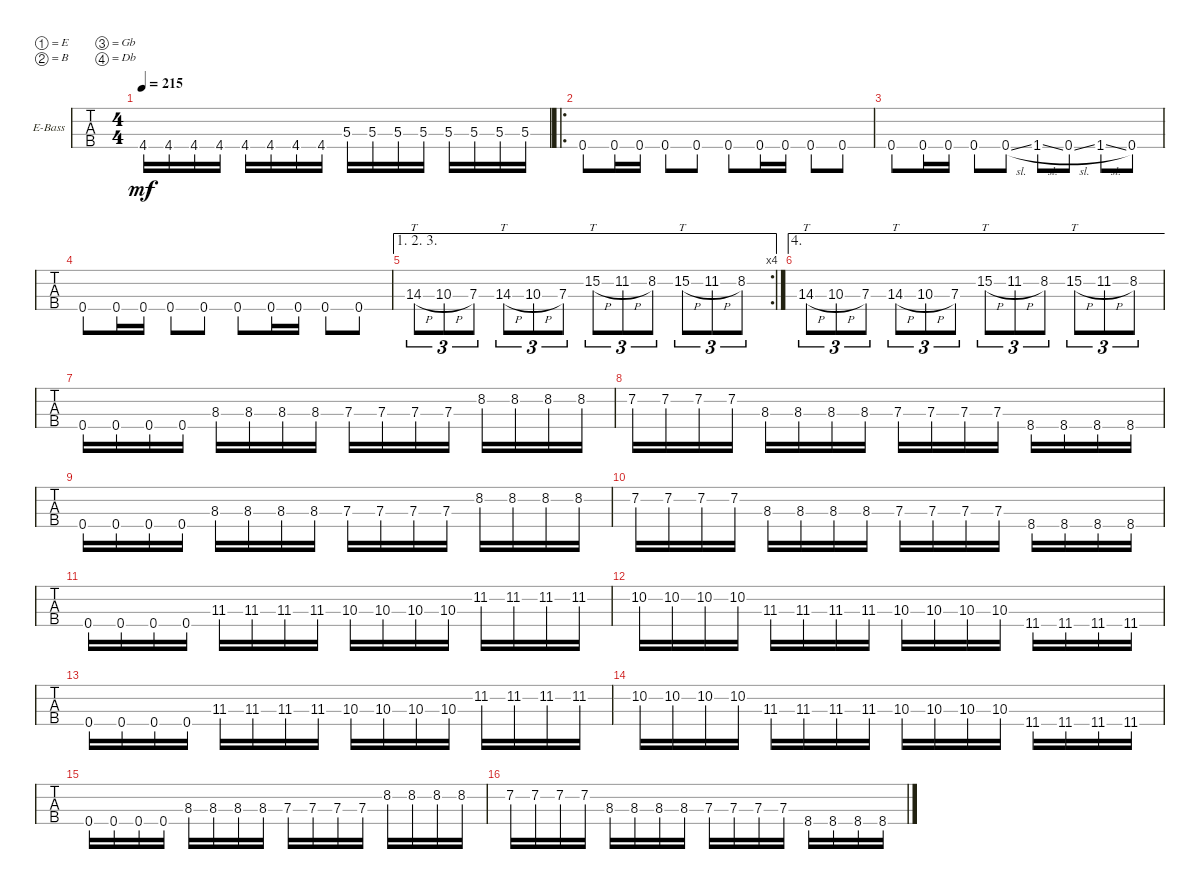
\defaultSystemsLayout 4
\bracketExtendMode groupsimilarinstruments
\firstSystemTrackNameOrientation horizontal
\otherSystemsTrackNameOrientation horizontal
\track ("Sean Beasly" "E-Bass") {instrument electricbassfinger}
\staff {tabs}
\tuning (E2 B1 Gb1 Db1)
\ts (4 4)
\tempo 215
\clef f4
\ks c
4.4.16{dy mf} 4.4.16 4.4.16 4.4.16 4.4.16 4.4.16 4.4.16 4.4.16 5.3.16 5.3.16 5.3.16 5.3.16 5.3.16 5.3.16 5.3.16 5.3.16 |
\ro
0.4.8 0.4.16 0.4.16 0.4.8 0.4.8 0.4.8 0.4.16 0.4.16 0.4.8 0.4.8 |
0.4.8 0.4.16 0.4.16 0.4.8 0.4{sl}.8 1.4{sl}.8 0.4{sl}.8 1.4{sl}.8 0.4.8 |
0.4.8 0.4.16 0.4.16 0.4.8 0.4.8 0.4.8 0.4.16 0.4.16 0.4.8 0.4.8 |
\ae (1 2 3)
\rc 4
14.3{h}.8{tt tu (3 2)} 10.3{h}.8{tu (3 2)} 7.3.8{tu (3 2)} 14.3{h}.8{tt tu (3 2)} 10.3{h}.8{tu (3 2)} 7.3.8{tu (3 2)} 15.2{h}.8{tt tu (3 2)} 11.2{h}.8{tu (3 2)} 8.2.8{tu (3 2)} 15.2{h}.8{tt tu (3 2)} 11.2{h}.8{tu (3 2)} 8.2.8{tu (3 2)} |
\ae 4
14.3{h}.8{tt tu (3 2)} 10.3{h}.8{tu (3 2)} 7.3.8{tu (3 2)} 14.3{h}.8{tt tu (3 2)} 10.3{h}.8{tu (3 2)} 7.3.8{tu (3 2)} 15.2{h}.8{tt tu (3 2)} 11.2{h}.8{tu (3 2)} 8.2.8{tu (3 2)} 15.2{h}.8{tt tu (3 2)} 11.2{h}.8{tu (3 2)} 8.2.8{tu (3 2)} |
0.4.16 0.4.16 0.4.16 0.4.16 8.3.16 8.3.16 8.3.16 8.3.16 7.3.16 7.3.16 7.3.16 7.3.16 8.2.16 8.2.16 8.2.16 8.2.16 |
7.2.16 7.2.16 7.2.16 7.2.16 8.3.16 8.3.16 8.3.16 8.3.16 7.3.16 7.3.16 7.3.16 7.3.16 8.4.16 8.4.16 8.4.16 8.4.16 |
0.4.16 0.4.16 0.4.16 0.4.16 8.3.16 8.3.16 8.3.16 8.3.16 7.3.16 7.3.16 7.3.16 7.3.16 8.2.16 8.2.16 8.2.16 8.2.16 |
7.2.16 7.2.16 7.2.16 7.2.16 8.3.16 8.3.16 8.3.16 8.3.16 7.3.16 7.3.16 7.3.16 7.3.16 8.4.16 8.4.16 8.4.16 8.4.16 |
0.4.16 0.4.16 0.4.16 0.4.16 11.3.16 11.3.16 11.3.16 11.3.16 10.3.16 10.3.16 10.3.16 10.3.16 11.2.16 11.2.16 11.2.16 11.2.16 |
10.2.16 10.2.16 10.2.16 10.2.16 11.3.16 11.3.16 11.3.16 11.3.16 10.3.16 10.3.16 10.3.16 10.3.16 11.4.16 11.4.16 11.4.16 11.4.16 |
0.4.16 0.4.16 0.4.16 0.4.16 11.3.16 11.3.16 11.3.16 11.3.16 10.3.16 10.3.16 10.3.16 10.3.16 11.2.16 11.2.16 11.2.16 11.2.16 |
10.2.16 10.2.16 10.2.16 10.2.16 11.3.16 11.3.16 11.3.16 11.3.16 10.3.16 10.3.16 10.3.16 10.3.16 11.4.16 11.4.16 11.4.16 11.4.16 |
0.4.16 0.4.16 0.4.16 0.4.16 8.3.16 8.3.16 8.3.16 8.3.16 7.3.16 7.3.16 7.3.16 7.3.16 8.2.16 8.2.16 8.2.16 8.2.16 |
7.2.16 7.2.16 7.2.16 7.2.16 8.3.16 8.3.16 8.3.16 8.3.16 7.3.16 7.3.16 7.3.16 7.3.16 8.4.16 8.4.16 8.4.16 8.4.16
